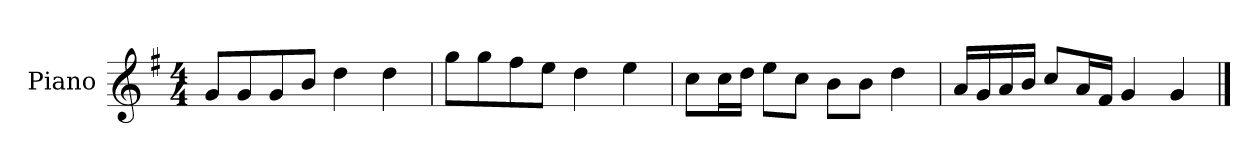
**kern
*part1
*staff1
*I"Piano
*I'P-no
*clefG2
*k[f#]
*M4/4
*MM90
=1
8g/L
8g/
8g/
8b/J
4dd\
4dd\
=2
8gg\L
8gg\
8ff#\
8ee\J
4dd\
4ee\
=3
8cc\L
16cc\L
16dd\JJ
8ee\L
8cc\J
8b\L
8b\J
4dd\
=4
16a/LL
16g/
16a/
16b/JJ
8cc/L
16a/L
16f#/JJ
4g/
4g/
==
*-
